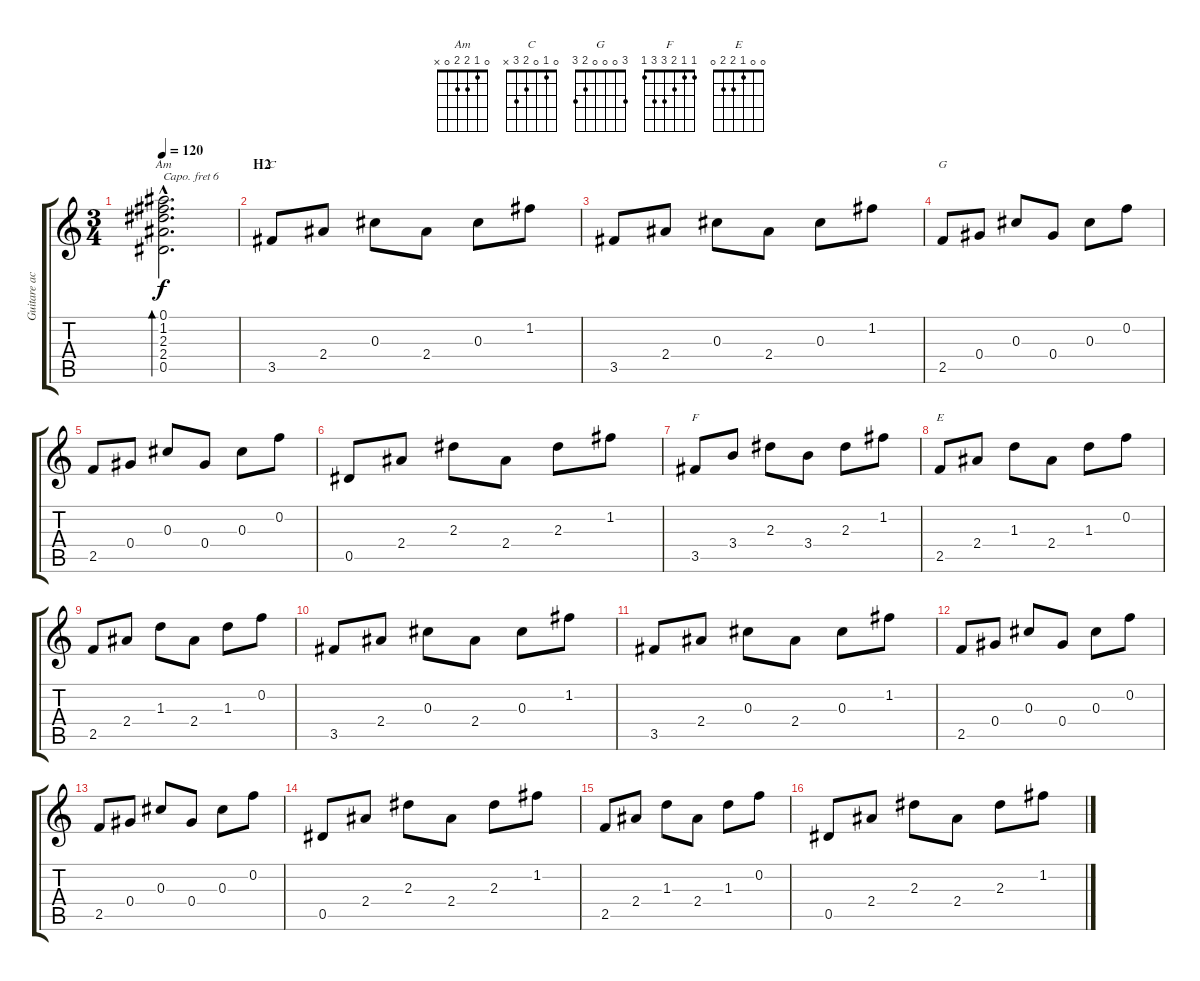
\track ("Guitare acoustique (capo+6)" "Guitare ac") {instrument acousticguitarsteel}
\staff {score tabs}
\capo 6
\tuning (E4 B3 G3 D3 A2 E2) {hide}
\chord ("Am" 0 1 2 2 0 x)
\chord ("C" 0 1 0 2 3 x)
\chord ("G" 3 0 0 0 2 3)
\chord ("F" 1 1 2 3 3 1)
\chord ("E" 0 0 1 2 2 0)
\ts (3 4)
\tempo 120
\clef g2
\ks c
(0.1{hac} 1.2{hac} 2.3{hac} 2.4{hac} 0.5{hac}).2{d bd 60 ch "Am" dy f} |
\section ("" "H2")
3.5.8{ch "C"} 2.4.8 0.3.8 2.4.8 0.3.8 1.2.8 |
3.5.8 2.4.8 0.3.8 2.4.8 0.3.8 1.2.8 |
2.5.8{ch "G"} 0.4.8 0.3.8 0.4.8 0.3.8 0.2.8 |
2.5.8 0.4.8 0.3.8 0.4.8 0.3.8 0.2.8 |
0.5.8 2.4.8 2.3.8 2.4.8 2.3.8 1.2.8 |
3.5.8{ch "F"} 3.4.8 2.3.8 3.4.8 2.3.8 1.2.8 |
2.5.8{ch "E"} 2.4.8 1.3.8 2.4.8 1.3.8 0.2.8 |
2.5.8 2.4.8 1.3.8 2.4.8 1.3.8 0.2.8 |
3.5.8 2.4.8 0.3.8 2.4.8 0.3.8 1.2.8 |
3.5.8 2.4.8 0.3.8 2.4.8 0.3.8 1.2.8 |
2.5.8 0.4.8 0.3.8 0.4.8 0.3.8 0.2.8 |
2.5.8 0.4.8 0.3.8 0.4.8 0.3.8 0.2.8 |
0.5.8 2.4.8 2.3.8 2.4.8 2.3.8 1.2.8 |
2.5.8 2.4.8 1.3.8 2.4.8 1.3.8 0.2.8 |
0.5.8 2.4.8 2.3.8 2.4.8 2.3.8 1.2.8
